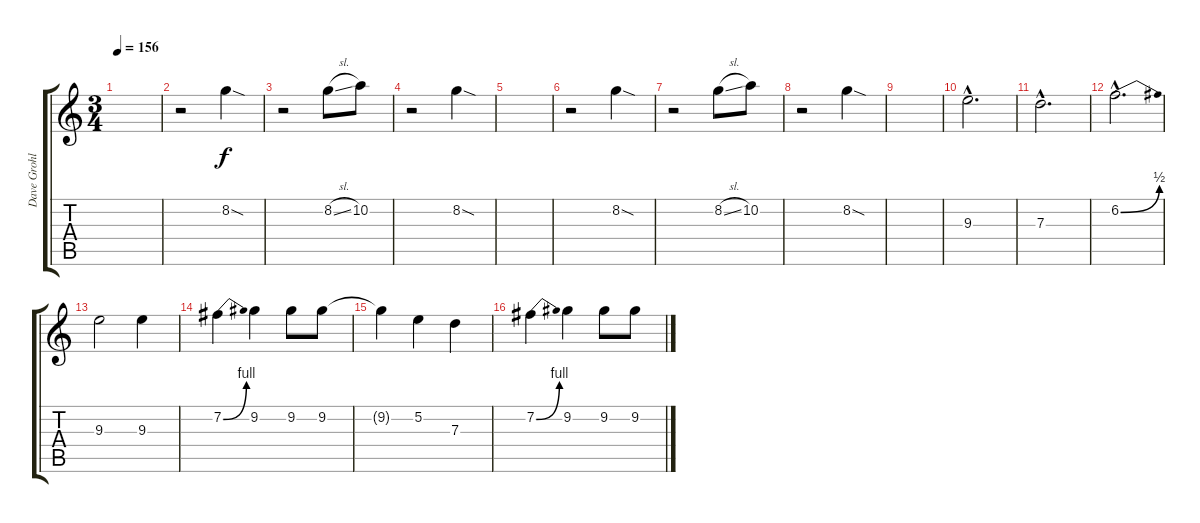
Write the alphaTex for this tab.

\track ("Dave Grohl" "Dave Grohl") {instrument electricguitarjazz}
\staff {score tabs}
\tuning (E4 B3 G3 D3 A2 E2) {hide}
\ts (3 4)
\tempo 156
\clef g2
\ks c
|
r.2 8.2{sod}.4 |
r.2 8.2{sl}.8 10.2.8 |
r.2 8.2{sod}.4 |
|
r.2 8.2{sod}.4 |
r.2 8.2{sl}.8 10.2.8 |
r.2 8.2{sod}.4 |
|
9.3{hac}.2{d} |
7.3{hac}.2{d} |
6.2{be (bend 0 0 60 2) hac}.2{d} |
9.3.2 9.3.4 |
7.2{be (bend 0 0 60 4)}.4 9.2.4 9.2.8 9.2.8 |
9.2{t}.4 5.2.4 7.3.4 |
7.2{be (bend 0 0 60 4)}.4 9.2.4 9.2.8 9.2.8
